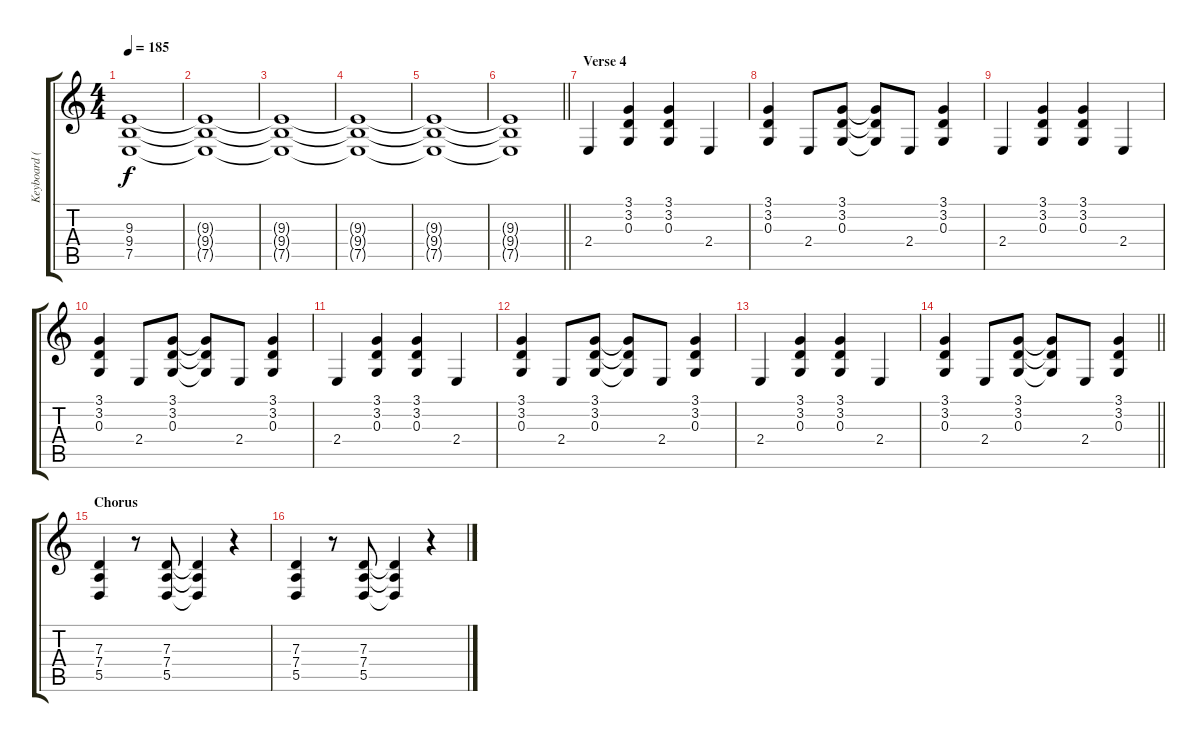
\track ("Keyboard (Optional Rhythm Guitar)" "Keyboard (") {instrument drawbarorgan}
\staff {score tabs}
\tuning (E4 B3 G3 D3 A2 E2) {hide}
\ts (4 4)
\tempo 185
\clef g2
\ks c
(9.3{t} 9.4{t} 7.5{t}).1{dy f} |
(9.3{t} 9.4{t} 7.5{t}).1 |
(9.3{t} 9.4{t} 7.5{t}).1 |
(9.3{t} 9.4{t} 7.5{t}).1 |
(9.3{t} 9.4{t} 7.5{t}).1 |
\barLineRight lightlight
(9.3{t} 9.4{t} 7.5{t}).1 |
\section ("" "Verse 4")
2.4.4 (3.1 3.2 0.3).4 (3.1 3.2 0.3).4 2.4.4 |
(3.1 3.2 0.3).4 2.4.8 (3.1 3.2 0.3).8 (3.1{t} 3.2{t} 0.3{t}).8 2.4.8 (3.1 3.2 0.3).4 |
2.4.4 (3.1 3.2 0.3).4 (3.1 3.2 0.3).4 2.4.4 |
(3.1 3.2 0.3).4 2.4.8 (3.1 3.2 0.3).8 (3.1{t} 3.2{t} 0.3{t}).8 2.4.8 (3.1 3.2 0.3).4 |
2.4.4 (3.1 3.2 0.3).4 (3.1 3.2 0.3).4 2.4.4 |
(3.1 3.2 0.3).4 2.4.8 (3.1 3.2 0.3).8 (3.1{t} 3.2{t} 0.3{t}).8 2.4.8 (3.1 3.2 0.3).4 |
2.4.4 (3.1 3.2 0.3).4 (3.1 3.2 0.3).4 2.4.4 |
\barLineRight lightlight
(3.1 3.2 0.3).4 2.4.8 (3.1 3.2 0.3).8 (3.1{t} 3.2{t} 0.3{t}).8 2.4.8 (3.1 3.2 0.3).4 |
\section ("" "Chorus")
(7.3 7.4 5.5).4 r.8 (7.3 7.4 5.5).8 (7.3{t} 7.4{t} 5.5{t}).4 r.4 |
(7.3 7.4 5.5).4 r.8 (7.3 7.4 5.5).8 (7.3{t} 7.4{t} 5.5{t}).4 r.4
